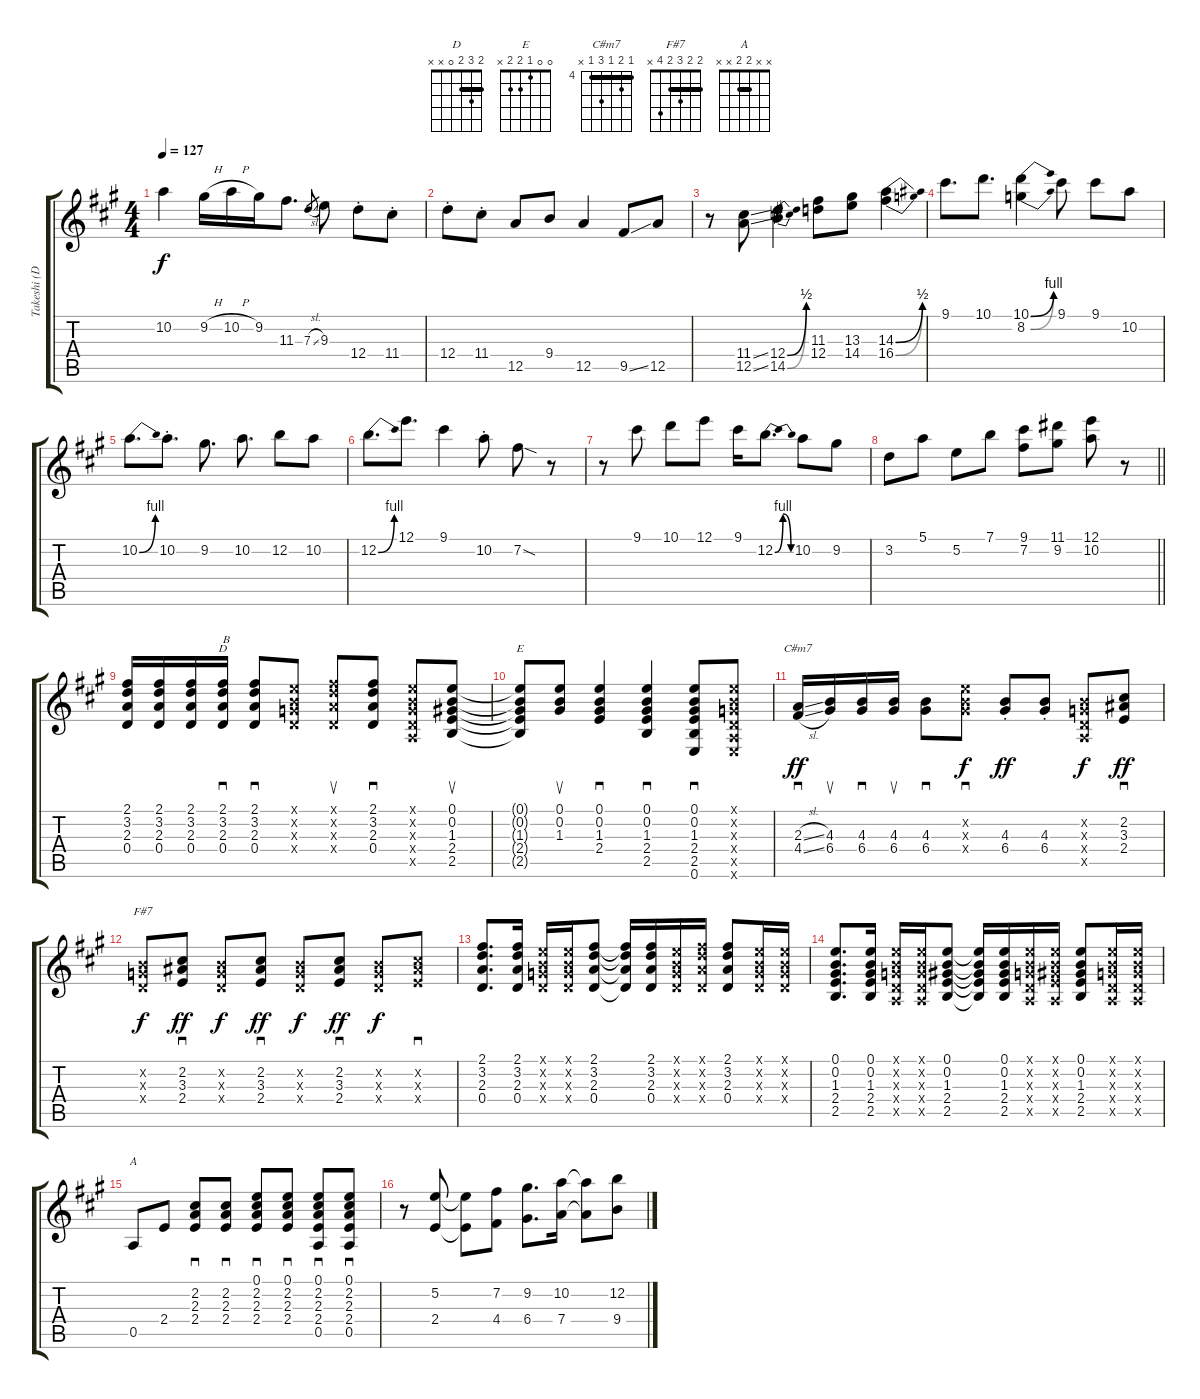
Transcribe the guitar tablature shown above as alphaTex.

\track ("Takeshi (Depa) Miura" "Takeshi (D") {instrument acousticguitarsteel}
\staff {score tabs}
\tuning (E4 B3 G3 D3 A2 E2) {hide}
\chord ("D" 2 3 2 0 x x) {barre 2}
\chord ("E" 0 0 1 2 2 x)
\chord ("C#m7" 4 5 4 6 4 x) {firstfret 4 barre 4}
\chord ("F#7" 2 2 3 2 4 x) {barre 2}
\chord ("A" x x 2 2 x x) {barre 2}
\ts (4 4)
\tempo 127
\clef g2
\ks a
10.2.4{dy f volume 16} 9.2{h}.16 10.2{h}.16 9.2.16 11.3.8{d} 7.3{sl}.8{gr} 9.3.8 12.4{st}.8 11.4{st}.8 |
12.4{st}.8 11.4{st}.8 12.5.8 9.4.8 12.5.4 9.5{ss}.8 12.5.8 |
r.8 (11.4{ss} 12.5{ss}).8 (12.4{be (bend 0 0 60 2)} 14.5{be (bend 0 0 60 2)}).4 (11.3 12.4).8 (13.3 14.4).8 (14.3{be (bend 0 0 60 2)} 16.4{be (bend 0 0 60 2)}).4 |
9.1.8{d} 10.1.8{d} (10.1{be (bend 0 0 60 4)} 8.2{be (bend 0 0 60 4)}).4 9.1.8 9.1.8 10.2.8 |
10.2{be (bend 0 0 60 4)}.8{d} 10.2{st}.8{d} 9.2.8{d} 10.2.8{d} 12.2.8 10.2.8 |
12.2{be (bend 0 0 60 4)}.8{d} 12.1.8{d} 9.1.4 10.2{st}.8 7.2{sod}.8 r.8 |
r.8 9.1.8 10.1.8 12.1.8 9.1.16 12.2{be (bendrelease 0 0 30 4 30 4 60 0)}.8{d} 10.2.8 9.2.8 |
\barLineRight lightlight
3.2.8 5.1.8 5.2.8 7.1.8 (9.1 7.2).8 (11.1 9.2).8 (12.1 10.2).8 r.8 |
(2.1 3.2 2.3 0.4).16 (2.1 3.2 2.3 0.4).16 (2.1 3.2 2.3 0.4).16 (2.1 3.2 2.3 0.4).16{sd ch "D" txt "B"} (2.1 3.2 2.3 0.4).8{sd} (0.1{x} 0.2{x} 0.3{x} 0.4{x}).8 (2.1{x} 3.2{x} 2.3{x} 0.4{x}).8{su} (2.1 3.2 2.3 0.4).8{sd} (0.1{x} 0.2{x} 0.3{x} 0.4{x} 0.5{x}).8 (0.1 0.2 1.3 2.4 2.5).8{su} |
(0.1{t} 0.2{t} 1.3{t} 2.4{t} 2.5{t}).8{ch "E"} (0.1 0.2 1.3).8{su} (0.1 0.2 1.3 2.4).4{sd} (0.1 0.2 1.3 2.4 2.5).4{sd} (0.1 0.2 1.3 2.4 2.5 0.6).8{sd} (0.1{x} 0.2{x} 0.3{x} 0.4{x} 0.5{x} 0.6{x}).8 |
(2.3{sl} 4.4{sl}).16{sd ch "C#m7" dy ff} (4.3 6.4).16{su} (4.3 6.4).16{sd} (4.3 6.4).16{su} (4.3 6.4).8{sd} (5.2{x} 4.3{x} 6.4{x}).8{sd dy f} (4.3{st} 6.4{st}).8{dy ff} (4.3{st} 6.4{st}).8 (0.2{x} 0.3{x} 0.4{x} 0.5{x}).8{dy f} (2.2 3.3 2.4).8{sd dy ff} |
(0.2{x} 0.3{x} 0.4{x}).8{ch "F#7" dy f} (2.2 3.3 2.4).8{sd dy ff} (0.2{x} 0.3{x} 0.4{x}).8{dy f} (2.2 3.3 2.4).8{sd dy ff} (0.2{x} 0.3{x} 0.4{x}).8{dy f} (2.2 3.3 2.4).8{sd dy ff} (0.2{x} 0.3{x} 0.4{x}).8{dy f} (2.2{x} 3.3{x} 2.4{x}).8{sd} |
(2.1 3.2 2.3 0.4).8{d} (2.1 3.2 2.3 0.4).16 (0.1{x} 0.2{x} 0.3{x} 0.4{x}).16 (0.1{x} 0.2{x} 0.3{x} 0.4{x}).16 (2.1 3.2 2.3 0.4).8 (2.1{t} 3.2{t} 2.3{t} 0.4{t}).16 (2.1 3.2 2.3 0.4).16 (0.1{x} 0.2{x} 0.3{x} 0.4{x}).16 (2.1{x} 3.2{x} 2.3{x} 0.4{x}).16 (2.1 3.2 2.3 0.4).8 (0.1{x} 0.2{x} 0.3{x} 0.4{x}).16 (0.1{x} 0.2{x} 0.3{x} 0.4{x}).16 |
(0.1 0.2 1.3 2.4 2.5).8{d} (0.1 0.2 1.3 2.4 2.5).16 (0.1{x} 0.2{x} 0.3{x} 0.4{x} 0.5{x}).16 (0.1{x} 0.2{x} 0.3{x} 0.4{x} 0.5{x}).16 (0.1 0.2 1.3 2.4 2.5).8 (0.1{t} 0.2{t} 1.3{t} 2.4{t} 2.5{t}).16 (0.1 0.2 1.3 2.4 2.5).16 (0.1{x} 0.2{x} 0.3{x} 0.4{x} 0.5{x}).16 (0.1{x} 0.2{x} 1.3{x} 2.4{x} 0.5{x}).16 (0.1 0.2 1.3 2.4 2.5).8 (0.1{x} 0.2{x} 0.3{x} 0.4{x} 0.5{x}).16 (0.1{x} 0.2{x} 0.3{x} 0.4{x} 0.5{x}).16 |
0.5.8{ch "A"} 2.4.8 (2.2 2.3 2.4).8{sd} (2.2 2.3 2.4).8{sd} (0.1 2.2 2.3 2.4).8{sd} (0.1 2.2 2.3 2.4).8{sd} (0.1 2.2 2.3 2.4 0.5).8{sd} (0.1 2.2 2.3 2.4 0.5).8{sd} |
r.8 (5.2 2.4).8 (5.2{t} 2.4{t}).8 (7.2 4.4).8 (9.2 6.4).8{d} (10.2 7.4).16 (10.2{t} 7.4{t}).8 (12.2 9.4).8
